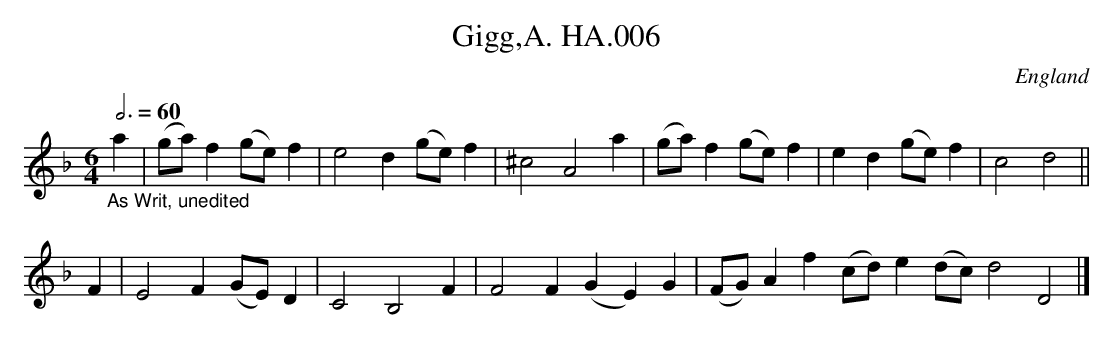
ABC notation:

X:1
T:Gigg,A. HA.006
L:1/8
M:6/4
O:England
Q:3/4=60
K:F
"_As Writ, unedited"a2|(ga) f2 (ge) f2|e4 d2 (ge) f2|\
^c4 A4 a2|(ga) f2 (ge) f2|e2d2(ge)f2| c4 d4||!
F2|E4 F2 (GE) D2|C4 B,4 F2|F4 F2 (G2E2) G2|\
(FG) A2 f2 (cd) e2 (dc) d4 D4|]
